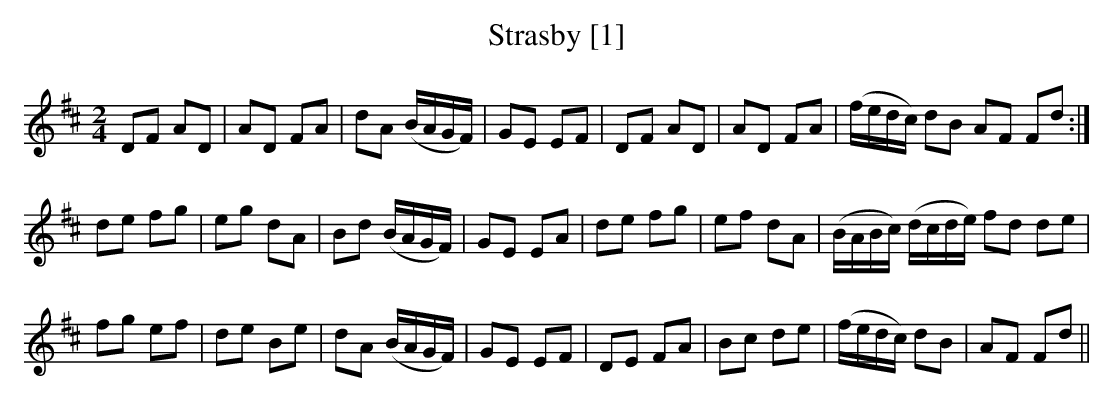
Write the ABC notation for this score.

X:1
T:Strasby [1]
M:2/4
L:1/8
K:D
DF AD|AD FA|dA (B/A/G/F/)|GE EF|DF AD|AD FA|(f/e/d/c/) dB AF Fd:|
de fg|eg dA|Bd (B/A/G/F/)|GE EA|de fg|ef dA|(B/A/B/c/) (d/c/d/e/) fd de|
fg ef|de Be|dA (B/A/G/F/)|GE EF|DE FA|Bc de|(f/e/d/c/) dB|AF Fd||
